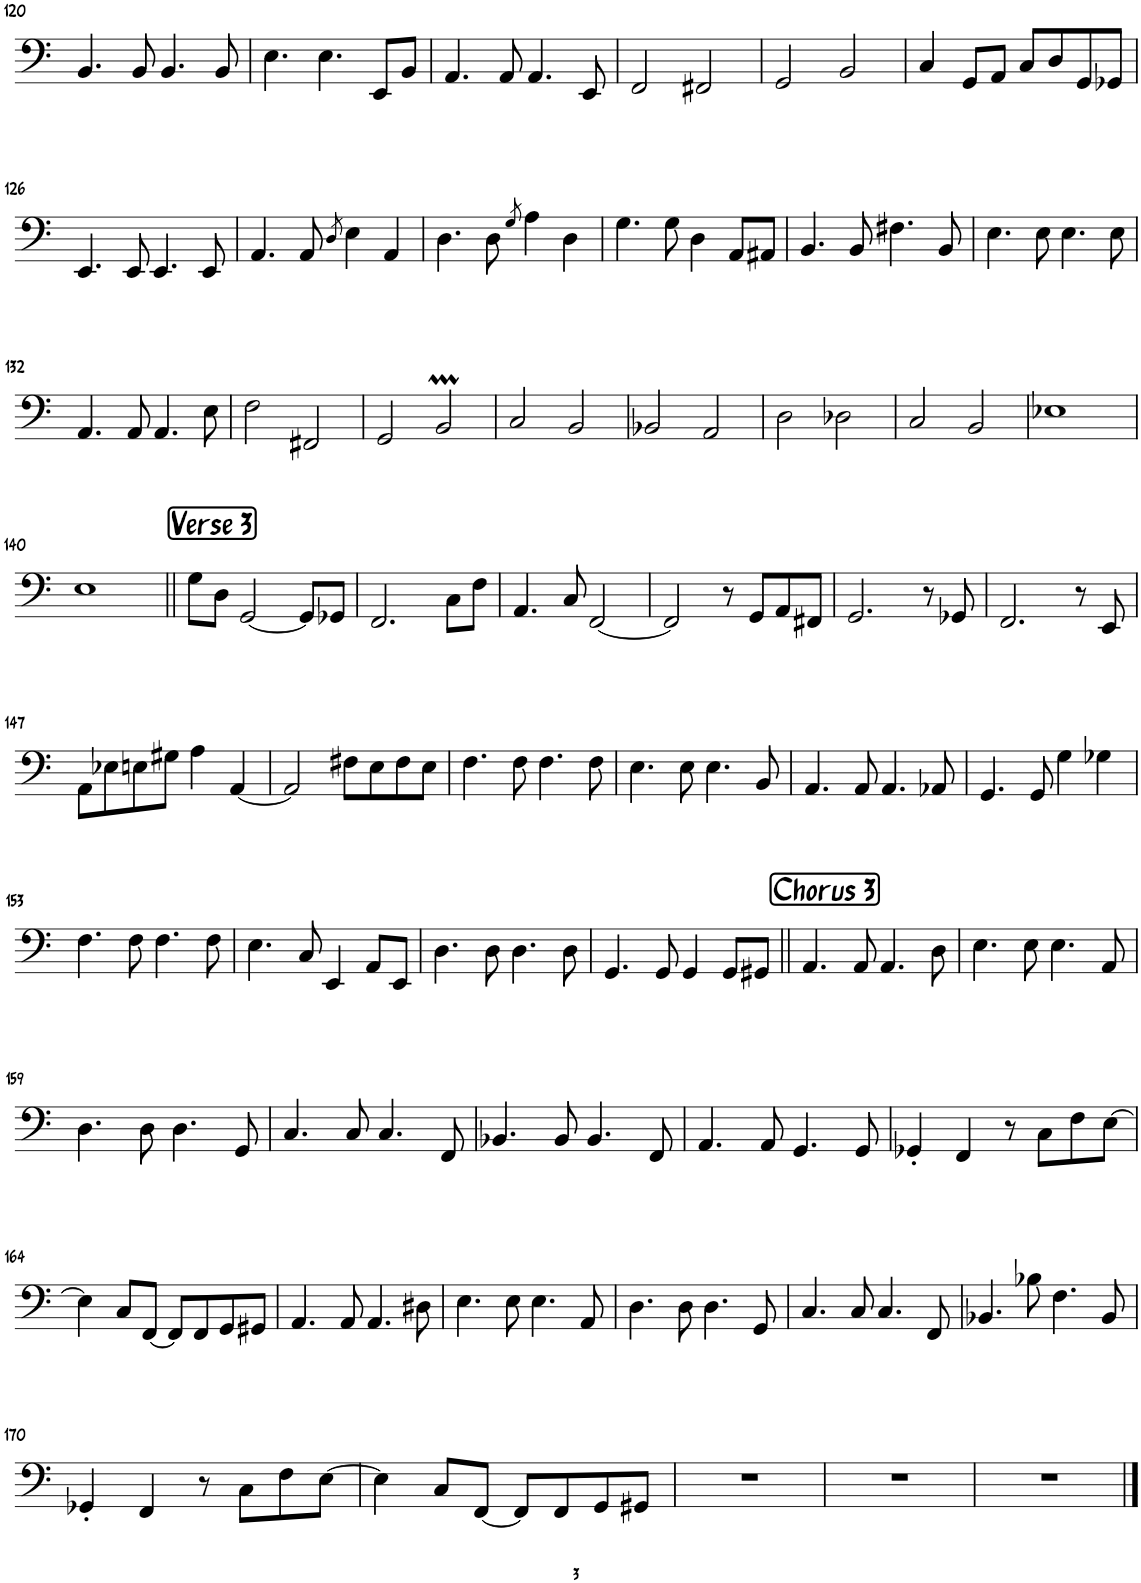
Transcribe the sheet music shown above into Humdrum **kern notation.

**kern
*part1
*staff1
*I"Electric Bass
*I'El. B.
!!LO:PB:g=z
*clefF4
*Trd7c12
*k[]
*M4/4
=120
4.BB/
8BB/
4.BB/
8BB/
=121
4.E\
4.E\
8EE/L
8BB/J
=122
4.AA/
8AA/
4.AA/
8EE/
=123
2FF/
2FF#X/
=124
2GG/
2BB/
=125
4C/
8GG/L
8AA/J
8C/L
8D/
8GG/
8GG-X/J
!!LO:LB:g=z
=126
4.EE/
8EE/
4.EE/
8EE/
=127
4.AA/
8AA/
8qD/
4E\
4AA/
=128
4.D\
8D\
8qG/
4A\
4D\
=129
4.G\
8G\
4D\
8AA/L
8AA#X/J
=130
4.BB/
8BB/
4.F#X\
8BB/
=131
4.E\
8E\
4.E\
8E\
!!LO:LB:g=z
=132
4.AA/
8AA/
4.AA/
8E\
=133
2F\
2FF#X/
=134
2GG/
2BBm/
=135
2C/
2BB/
=136
2BB-X/
2AA/
=137
2D\
2D-X\
=138
2C/
2BB/
=139
1E-X
!!LO:LB:g=z
=140
1E
!!LO:REH:place=s1:a:rj:fs=14:t=Verse 3
=141||
8G\L
8D\J
[2GG/
8GG/L]
8GG-X/J
=142
2.FF/
8C\L
8F\J
=143
4.AA/
8C/
[2FF/
=144
2FF/]
8r
8GG/L
8AA/
8FF#X/J
=145
2.GG/
8r
8GG-X/
=146
2.FF/
8r
8EE/
!!LO:LB:g=z
=147
8AA\L
8E-X\
8En\
8G#X\J
4A\
[4AA/
=148
2AA/]
8F#X\L
8E\
8F#\
8E\J
=149
4.F\
8F\
4.F\
8F\
=150
4.E\
8E\
4.E\
8BB/
=151
4.AA/
8AA/
4.AA/
8AA-X/
=152
4.GG/
8GG/
4G\
4G-X\
!!LO:LB:g=z
=153
4.F\
8F\
4.F\
8F\
=154
4.E\
8C/
4EE/
8AA/L
8EE/J
=155
4.D\
8D\
4.D\
8D\
=156
4.GG/
8GG/
4GG/
8GG/L
8GG#X/J
!!LO:REH:place=s1:a:rj:fs=14:t=Chorus 3
=157||
4.AA/
8AA/
4.AA/
8D\
=158
4.E\
8E\
4.E\
8AA/
!!LO:LB:g=z
=159
4.D\
8D\
4.D\
8GG/
=160
4.C/
8C/
4.C/
8FF/
=161
4.BB-X/
8BB-/
4.BB-/
8FF/
=162
4.AA/
8AA/
4.GG/
8GG/
=163
4GG-X'/
4FF/
8r
8C\L
8F\
[8E\J
!!LO:LB:g=z
=164
4E\]
8C/L
[8FF/J
8FF/L]
8FF/
8GG/
8GG#X/J
=165
4.AA/
8AA/
4.AA/
8D#X\
=166
4.E\
8E\
4.E\
8AA/
=167
4.D\
8D\
4.D\
8GG/
=168
4.C/
8C/
4.C/
8FF/
=169
4.BB-X/
8B-X\
4.F\
8BB-/
!!LO:LB:g=z
=170
4GG-X'/
4FF/
8r
8C\L
8F\
[8E\J
=171
4E\]
8C/L
[8FF/J
8FF/L]
8FF/
8GG/
8GG#X/J
=172
1r
=173
1r
=174
1r
==
*-
